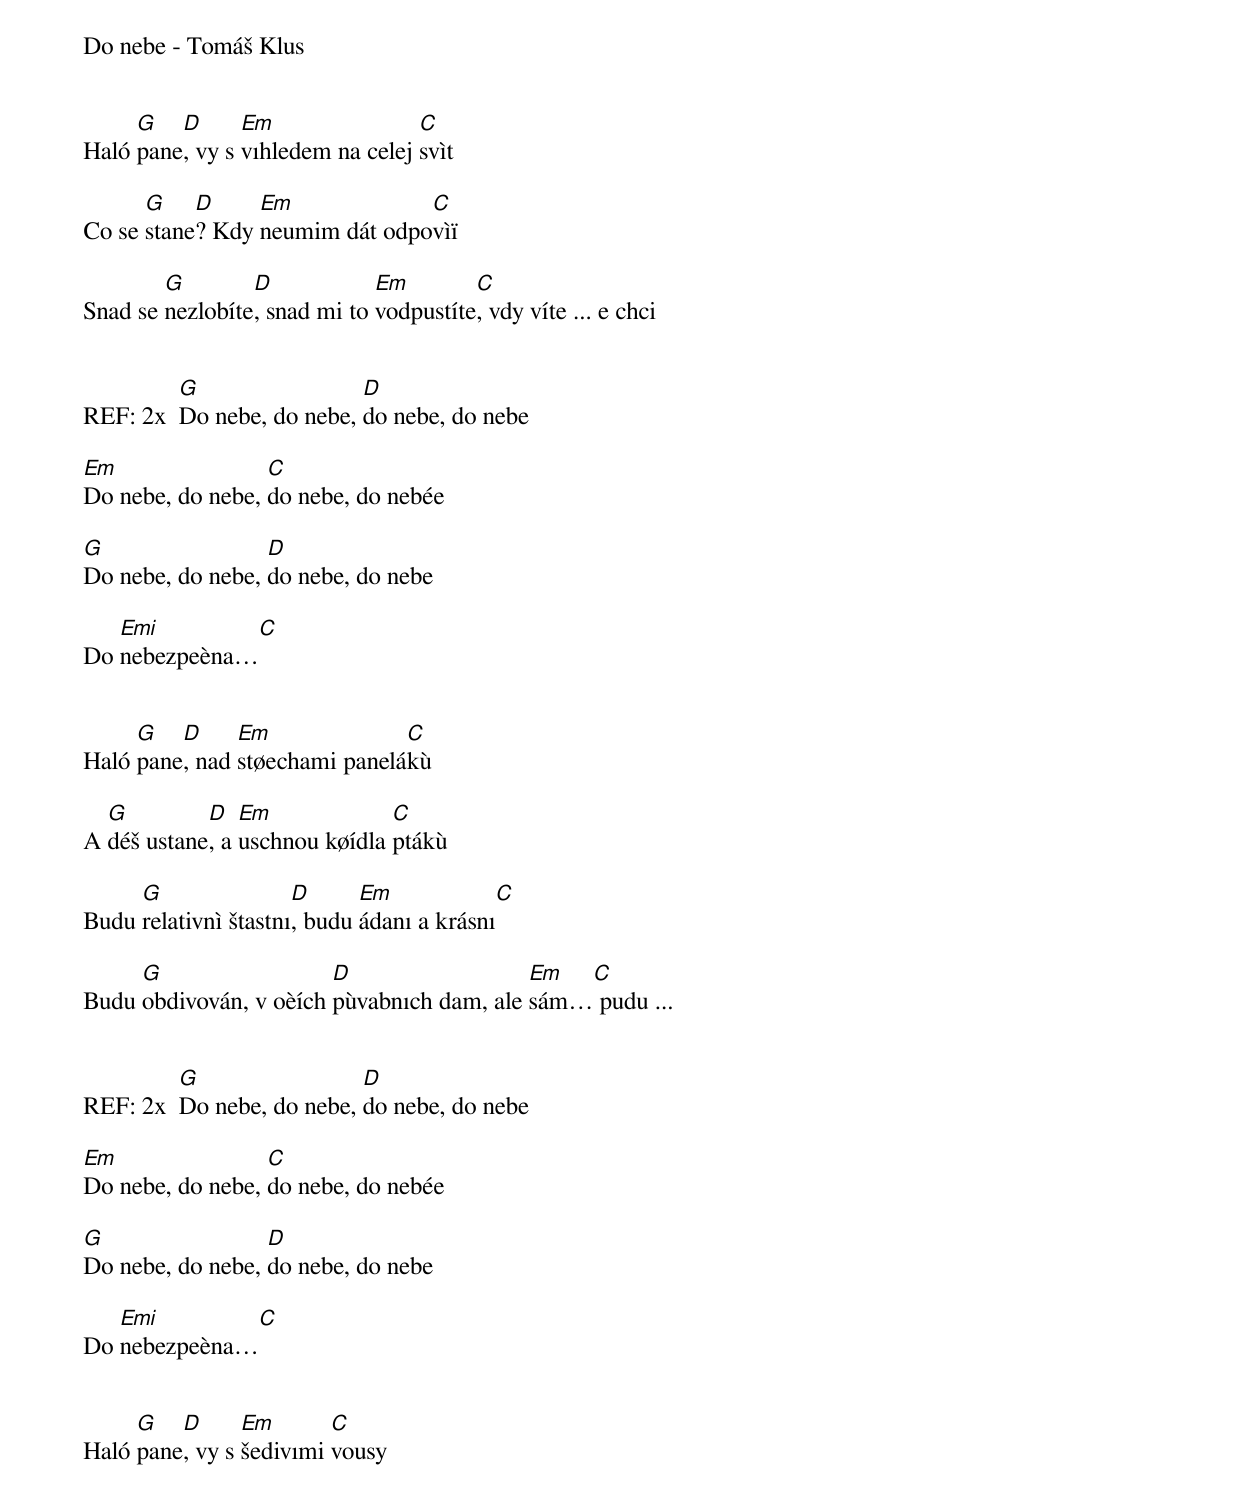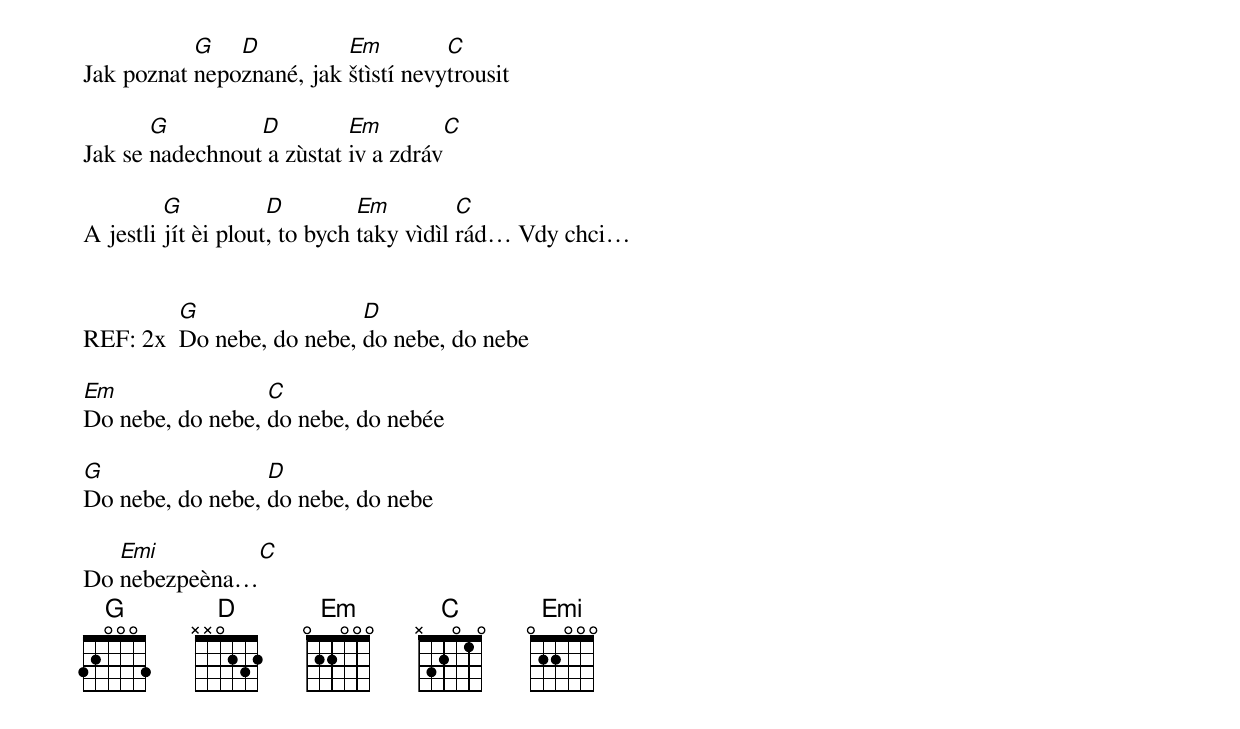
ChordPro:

Do nebe - Tomáš Klus


Haló [G]pane[D], vy s [Em]vıhledem na celej [C]svìt

Co se [G]stane[D]? Kdy [Em]neumim dát odpo[C]vìï

Snad se [G]nezlobíte[D], snad mi to [Em]vodpustíte[C], vdy víte ... e chci


REF: 2x  [G]Do nebe, do nebe, [D]do nebe, do nebe

[Em]Do nebe, do nebe, [C]do nebe, do nebée

[G]Do nebe, do nebe, [D]do nebe, do nebe

Do [Emi]nebezpeèna…[C]


Haló [G]pane[D], nad [Em]støechami panelá[C]kù

A [G]déš ustane[D], a [Em]uschnou køídla [C]ptákù

Budu [G]relativnì štastnı[D], budu [Em]ádanı a krásnı[C]

Budu [G]obdivován, v oèích [D]pùvabnıch dam, ale [Em]sám…[C] pudu ...


REF: 2x  [G]Do nebe, do nebe, [D]do nebe, do nebe

[Em]Do nebe, do nebe, [C]do nebe, do nebée

[G]Do nebe, do nebe, [D]do nebe, do nebe

Do [Emi]nebezpeèna…[C]


Haló [G]pane[D], vy s [Em]šedivımi [C]vousy

Jak poznat [G]nepo[D]znané, jak [Em]štìstí nevy[C]trousit

Jak se [G]nadechnout[D] a zùstat [Em]iv a zdráv[C]

A jestli [G]jít èi plout[D], to bych [Em]taky vìdìl [C]rád… Vdy chci…


REF: 2x  [G]Do nebe, do nebe, [D]do nebe, do nebe

[Em]Do nebe, do nebe, [C]do nebe, do nebée

[G]Do nebe, do nebe, [D]do nebe, do nebe

Do [Emi]nebezpeèna…[C]
